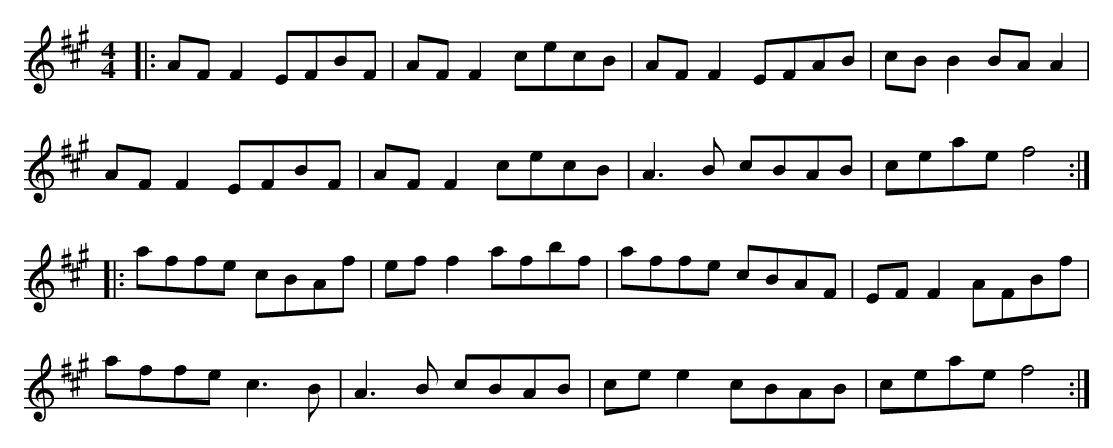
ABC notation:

X:1
M:4/4
K:A
|:AF F2 EFBF|AF F2 cecB|AF F2 EFAB|cB B2 BAA2|
AF F2 EFBF|AF F2 cecB|A3B cBAB|ceae f4:|
|:affe cBAf|ef f2 afbf|affe cBAF|EF F2 AFBf|
affe c3B|A3B cBAB|ce e2 cBAB|ceae f4:|
